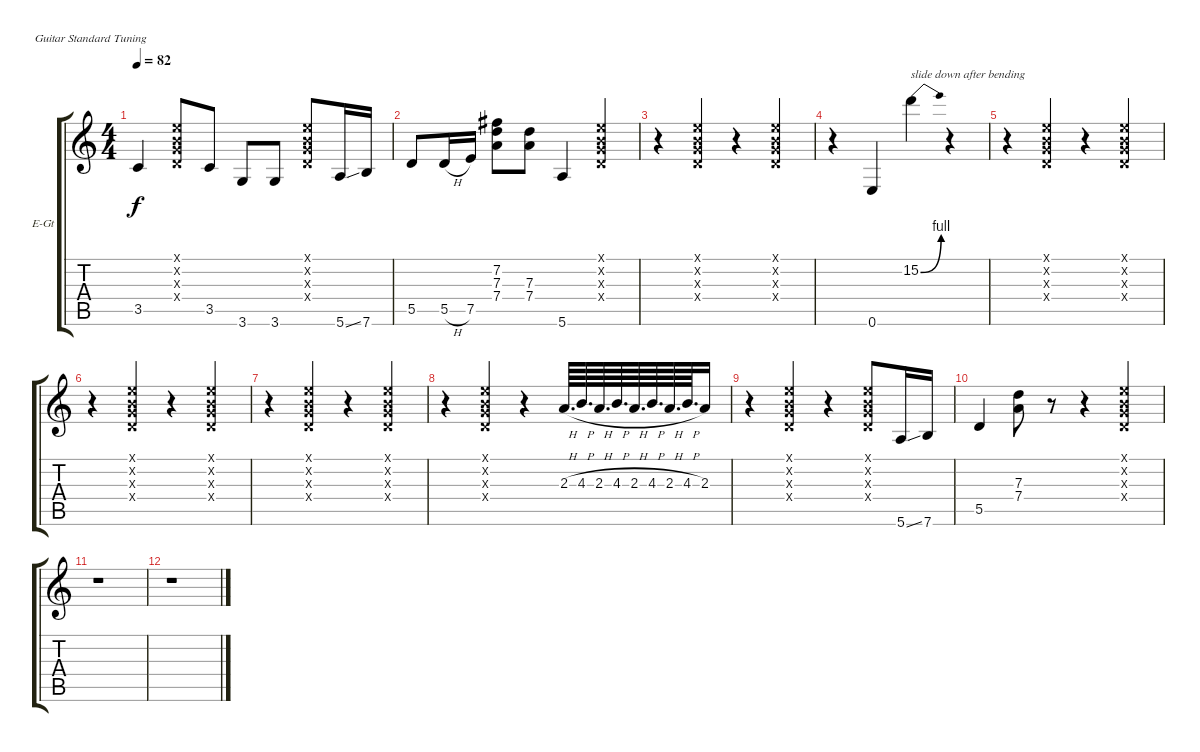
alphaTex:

\bracketExtendMode groupsimilarinstruments
\firstSystemTrackNameOrientation horizontal
\otherSystemsTrackNameOrientation horizontal
\track ("Guitar 2" "E-Gt") {instrument electricguitarclean}
\staff {score tabs}
\tuning (E4 B3 G3 D3 A2 E2)
\ts (4 4)
\tempo 82
\clef g2
\ks c
3.5.4{dy f} (0.1{x} 0.2{x} 0.3{x} 0.4{x}).8 3.5.8 3.6.8 3.6.8 (0.1{x} 0.2{x} 0.3{x} 0.4{x}).8 5.6{ss}.16 7.6.16 |
5.5.8 5.5{h}.16 7.5.16 (7.2 7.3 7.4).8 (7.3 7.4).8 5.6.4 (0.1{x} 0.2{x} 0.3{x} 0.4{x}).4 |
r.4 (0.1{x} 0.2{x} 0.3{x} 0.4{x}).4 r.4 (0.1{x} 0.2{x} 0.3{x} 0.4{x}).4 |
r.4 0.6.4 15.2{be (bend 0 0 60 4)}.4{txt "slide down after bending"} r.4 |
r.4 (0.1{x} 0.2{x} 0.3{x} 0.4{x}).4 r.4 (0.1{x} 0.2{x} 0.3{x} 0.4{x}).4 |
r.4 (0.1{x} 0.2{x} 0.3{x} 0.4{x}).4 r.4 (0.1{x} 0.2{x} 0.3{x} 0.4{x}).4 |
r.4 (0.1{x} 0.2{x} 0.3{x} 0.4{x}).4 r.4 (0.1{x} 0.2{x} 0.3{x} 0.4{x}).4 |
r.4 (0.1{x} 0.2{x} 0.3{x} 0.4{x}).4 r.4 2.3{h}.64{d} 4.3{h}.64{d} 2.3{h}.64{d} 4.3{h}.64{d} 2.3{h}.64{d} 4.3{h}.64{d} 2.3{h}.64{d} 4.3{h}.64{d} 2.3.16 |
r.4 (0.1{x} 0.2{x} 0.3{x} 0.4{x}).4 r.4 (0.1{x} 0.2{x} 0.3{x} 0.4{x}).8 5.6{ss}.16 7.6.16 |
5.5.4 (7.3 7.4).8 r.8 r.4 (0.1{x} 0.2{x} 0.3{x} 0.4{x}).4 |
r.1 |
r.1
